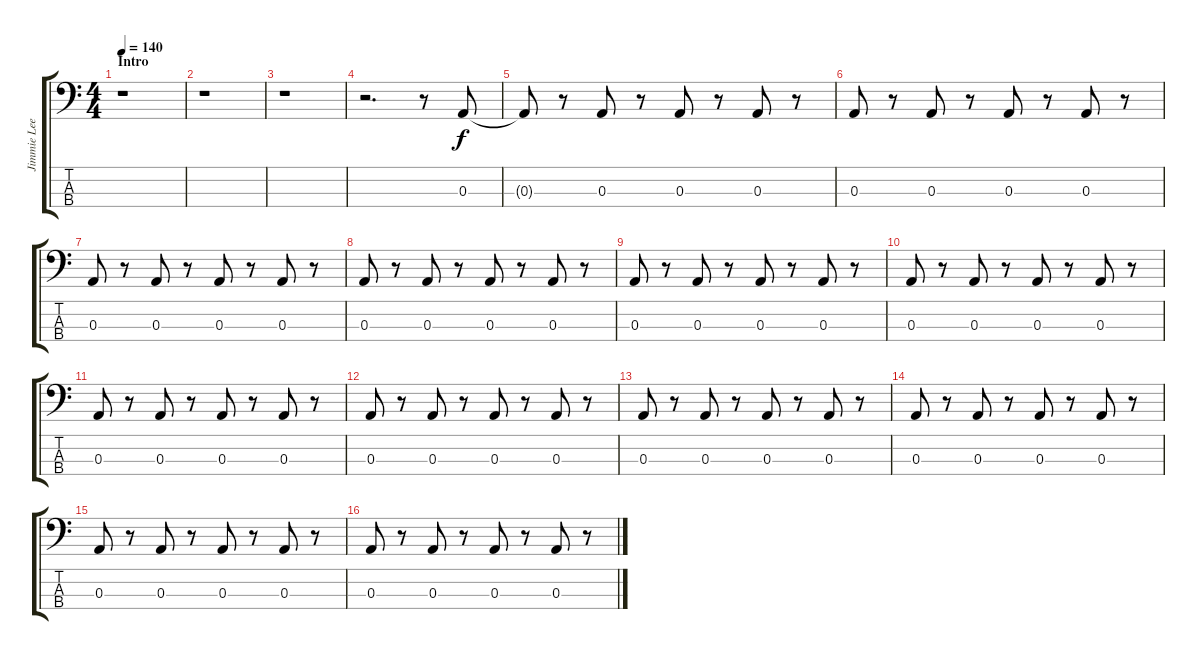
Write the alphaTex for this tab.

\track ("Jimmie Lee Sloas" "Jimmie Lee") {instrument electricbasspick}
\staff {score tabs}
\tuning (G2 D2 A1 E1) {hide}
\ts (4 4)
\section ("" "Intro")
\tempo 140
\clef f4
\ks c
r.1{dy f instrument electricbasspick} |
r.1 |
r.1 |
r.2{d} r.8 0.3.8 |
0.3{t}.8 r.8 0.3.8 r.8 0.3.8 r.8 0.3.8 r.8 |
0.3.8 r.8 0.3.8 r.8 0.3.8 r.8 0.3.8 r.8 |
0.3.8 r.8 0.3.8 r.8 0.3.8 r.8 0.3.8 r.8 |
0.3.8 r.8 0.3.8 r.8 0.3.8 r.8 0.3.8 r.8 |
0.3.8 r.8 0.3.8 r.8 0.3.8 r.8 0.3.8 r.8 |
0.3.8 r.8 0.3.8 r.8 0.3.8 r.8 0.3.8 r.8 |
0.3.8 r.8 0.3.8 r.8 0.3.8 r.8 0.3.8 r.8 |
0.3.8 r.8 0.3.8 r.8 0.3.8 r.8 0.3.8 r.8 |
0.3.8 r.8 0.3.8 r.8 0.3.8 r.8 0.3.8 r.8 |
0.3.8 r.8 0.3.8 r.8 0.3.8 r.8 0.3.8 r.8 |
0.3.8 r.8 0.3.8 r.8 0.3.8 r.8 0.3.8 r.8 |
0.3.8 r.8 0.3.8 r.8 0.3.8 r.8 0.3.8 r.8
